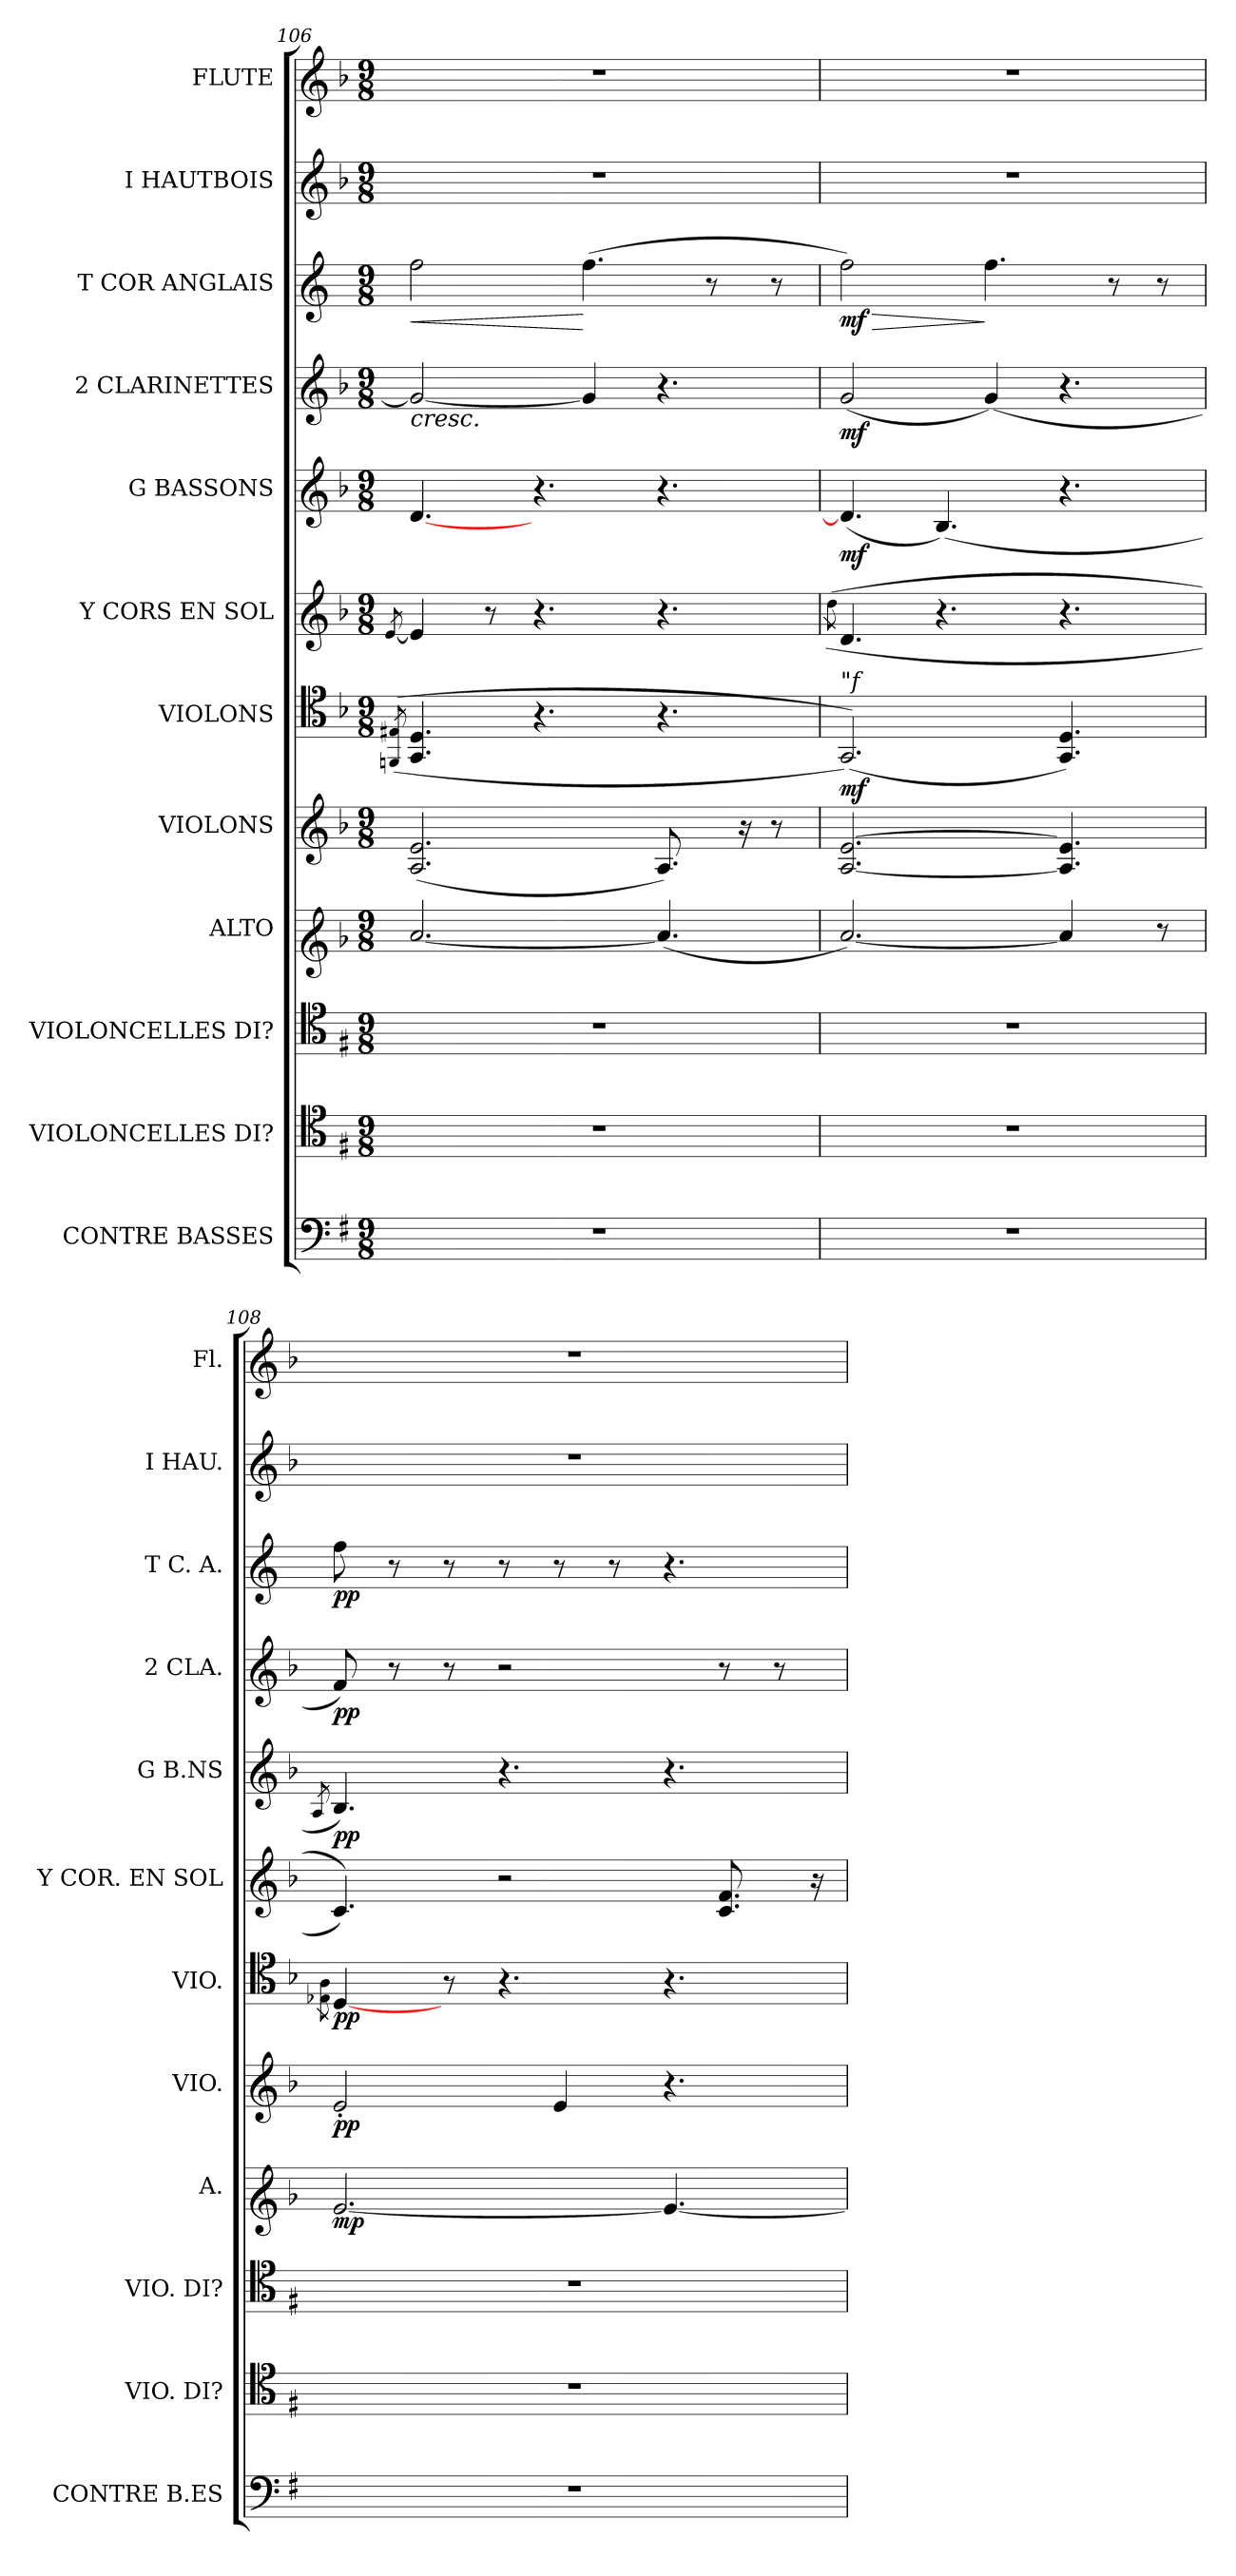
**kern	**kern	**kern	**kern	**dynam	**kern	**dynam	**kern	**dynam	**kern	**kern	**dynam	**kern	**dynam	**kern	**dynam	**kern	**kern
*part12	*part11	*part10	*part9	*part9	*part8	*part8	*part7	*part7	*part6	*part5	*part5	*part4	*part4	*part3	*part3	*part2	*part1
*staff12	*staff11	*staff10	*staff9	*staff9	*staff8	*staff8	*staff7	*staff7	*staff6	*staff5	*staff5	*staff4	*staff4	*staff3	*staff3	*staff2	*staff1
*I"CONTRE BASSES	*I"VIOLONCELLES DI?	*I"VIOLONCELLES DI?	*I"ALTO	*	*I"VIOLONS	*	*I"VIOLONS	*	*I"Y CORS EN SOL	*I"G BASSONS	*	*I"2 CLARINETTES	*	*I"T COR ANGLAIS	*	*I"I HAUTBOIS	*I"FLUTE
*I'CONTRE B.ES	*I'VIO. DI?	*I'VIO. DI?	*I'A.	*	*I'VIO.	*	*I'VIO.	*	*I'Y COR. EN SOL	*I'G B.NS	*	*I'2 CLA.	*	*I'T C. A.	*	*I'I HAU.	*I'Fl.
*clefF4	*clefC4	*clefC4	*clefG1	*	*clefG2	*	*clefC4	*	*clefG2	*clefG2	*	*clefG2	*	*clefG2	*	*clefG2	*clefG2
*	*	*	*	*	*	*	*	*	*	*	*	*	*	*ITrd4c7	*	*	*
*k[f#]	*k[f#]	*k[f#]	*k[b-]	*	*k[b-]	*	*k[b-]	*	*k[b-]	*k[b-]	*	*k[b-]	*	*k[b-]	*	*k[b-]	*k[b-]
*G:	*G:	*G:	*F:	*	*F:	*	*F:	*	*F:	*F:	*	*F:	*	*F:	*	*F:	*F:
*M9/8	*M9/8	*M9/8	*M9/8	*	*M9/8	*	*M9/8	*	*M9/8	*M9/8	*	*M9/8	*	*M9/8	*	*M9/8	*M9/8
=106	=106	=106	=106	=106	=106	=106	=106	=106	=106	=106	=106	=106	=106	=106	=106	=106	=106
.	.	.	.	.	.	.	((8qFFni/ 8qE#Xi	.	[>8qei/	.	.	.	.	.	.	.	.
!LO:N:vis=1	!LO:N:vis=1	!LO:N:vis=1	!	!	!	!	!	!	!	!	!	!	!LO:HP:b	!	!LO:HP:b	!LO:N:vis=1	!LO:N:vis=1
8%9r	8%9r	8%9r	[<2.cci/	.	(2.Ai/ 2.ei	.	4.GGi/ 4.Di	.	4ei/]	[<4.di/	.	2gi/_<	<	2b-i\	<	8%9r	8%9r
.	.	.	.	.	.	.	.	.	8r	.	.	.	.	.	.	.	.
.	.	.	.	.	.	.	4.r	.	4.r	4.r	.	.	.	.	.	.	.
.	.	.	.	.	.	.	.	.	.	.	.	4gi/]	.	(4.b-i\	[	.	.
.	.	.	(4.cci/]	.	8.Ai/)	.	4.r	.	4.r	4.r	.	4.r	.	.	.	.	.
.	.	.	.	.	.	.	.	.	.	.	.	.	.	8r	.	.	.
.	.	.	.	.	16r	.	.	.	.	.	.	.	.	.	.	.	.
.	.	.	.	.	8r	.	.	.	.	.	.	.	.	8r	.	.	.
=107	=107	=107	=107	=107	=107	=107	=107	=107	=107	=107	=107	=107	=107	=107	=107	=107	=107
.	.	.	.	.	.	.	.	.	((8qddi\	.	.	.	.	.	.	.	.
!	!	!	!	!	!	!	!LO:TX:a:i:t="f	!	!	!	!	!	!	!	!	!	!
!LO:N:vis=1	!LO:N:vis=1	!LO:N:vis=1	!	!	!	!	!	!	!	!	!	!	!	!	!LO:HP:b	!LO:N:vis=1	!LO:N:vis=1
8%9r	8%9r	8%9r	[<2.cci/)	mf mf	[<2.Ai/ [>2.ei	.	(2.GGi/))	mf	4.di/	(4.di/]	mf	(2gi/	mf	2b-i\)	> mf	8%9r	8%9r
.	.	.	.	.	.	.	.	.	4.r	(4.B-i/)	.	.	.	.	.	.	.
.	.	.	.	.	.	.	.	.	.	.	.	(4gi/)	[	4.b-i\	]	.	.
.	.	.	4cci/]	.	4.Ai/] 4.ei]	.	4.GGi/ 4.Di)	.	4.r	4.r	.	4.r	.	.	.	.	.
.	.	.	.	.	.	.	.	.	.	.	.	.	.	8r	.	.	.
.	.	.	8r	.	.	.	.	.	.	.	.	.	.	8r	.	.	.
=108	=108	=108	=108	=108	=108	=108	=108	=108	=108	=108	=108	=108	=108	=108	=108	=108	=108
.	.	.	.	.	.	.	8qE-Xi\ 8qAi	.	.	8qAi/	.	.	.	.	.	.	.
!LO:N:vis=1	!LO:N:vis=1	!LO:N:vis=1	!	!	!	!	!	!	!	!	!	!	!	!	!	!LO:N:vis=1	!LO:N:vis=1
8%9r	8%9r	8%9r	[<2.gi/	mp	2e'i/	pp	[<4Di/	pp	4.ci/))	4.B-i/)	pp	8fi/)	pp	8b-i\	pp	8%9r	8%9r
.	.	.	.	.	.	.	.	.	.	.	.	8r	.	8r	.	.	.
.	.	.	.	.	.	.	8r	.	.	.	.	8r	.	8r	.	.	.
.	.	.	.	.	.	.	4.r	.	2r	4.r	.	2r	.	8r	.	.	.
.	.	.	.	.	4ei/	.	.	.	.	.	.	.	.	8r	.	.	.
.	.	.	.	.	.	.	.	.	.	.	.	.	.	8r	.	.	.
.	.	.	4.gi/_<	.	4.r	.	4.r	.	.	4.r	.	.	.	4.r	.	.	.
.	.	.	.	.	.	.	.	.	8.ci/ 8.fi	.	.	8r	.	.	.	.	.
.	.	.	.	.	.	.	.	.	.	.	.	8r	.	.	.	.	.
.	.	.	.	.	.	.	.	.	16r	.	.	.	.	.	.	.	.
=	=	=	=	=	=	=	=	=	=	=	=	=	=	=	=	=	=
*-	*-	*-	*-	*-	*-	*-	*-	*-	*-	*-	*-	*-	*-	*-	*-	*-	*-
